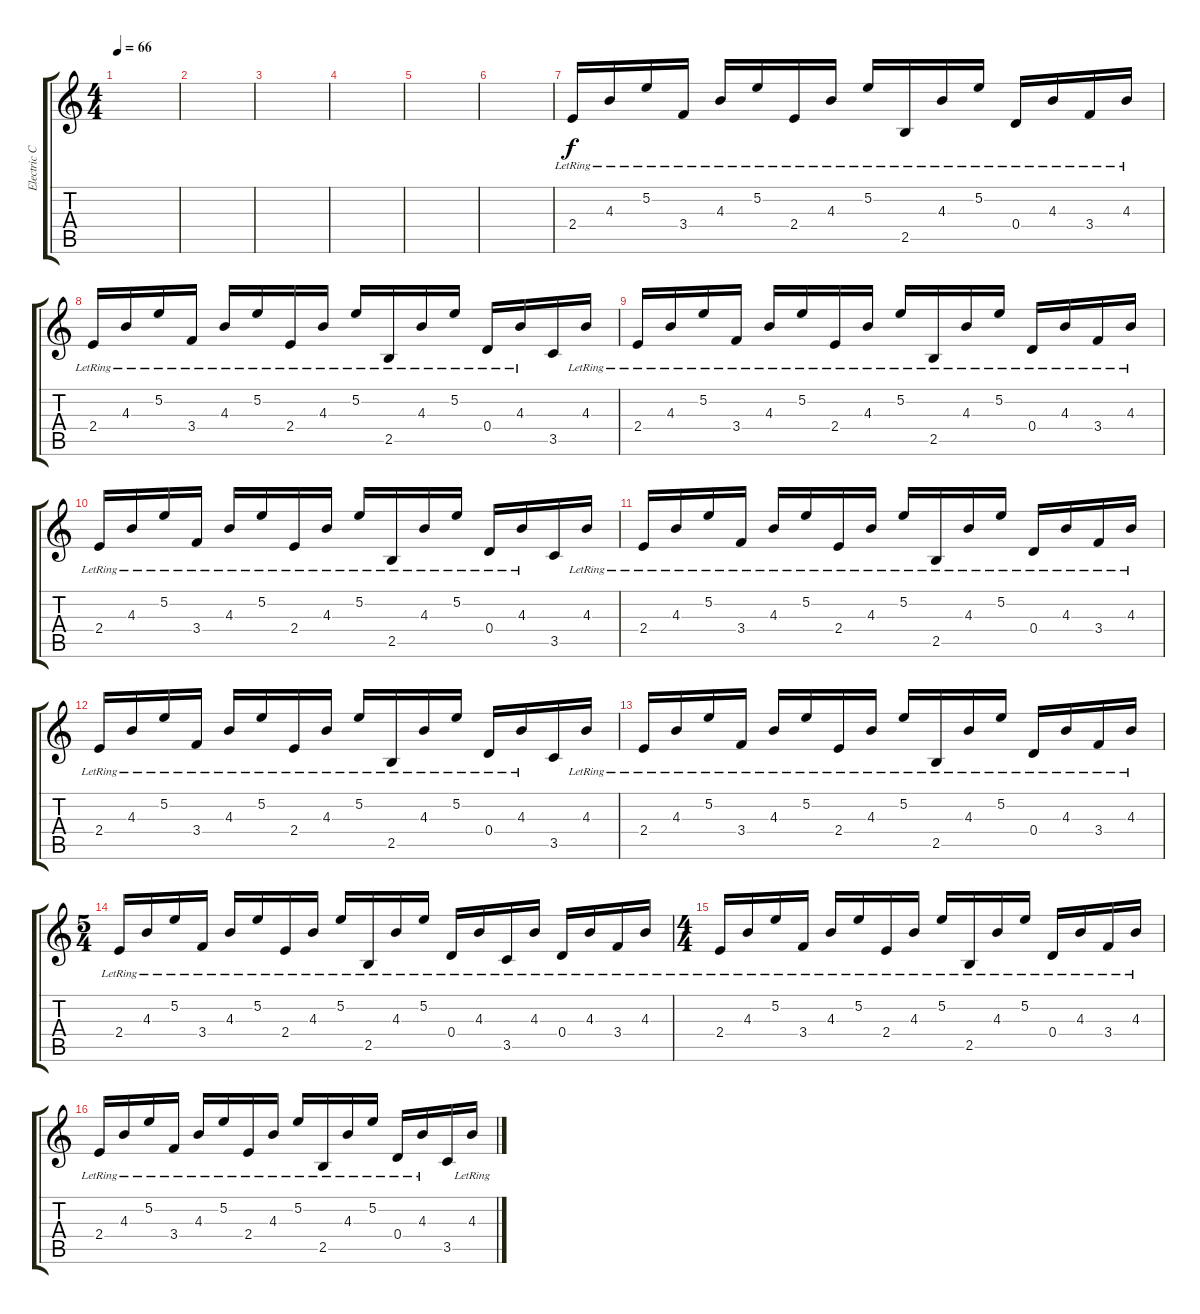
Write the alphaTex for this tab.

\track ("Electric Clean" "Electric C") {instrument electricguitarclean}
\staff {score tabs}
\tuning (E4 B3 G3 D3 A2 E2) {hide}
\ts (4 4)
\tempo 66
\clef g2
\ks c
|
|
|
|
|
|
2.4{lr}.16{dy f} 4.3{lr}.16 5.2{lr}.16 3.4{lr}.16 4.3{lr}.16 5.2{lr}.16 2.4{lr}.16 4.3{lr}.16 5.2{lr}.16 2.5{lr}.16 4.3{lr}.16 5.2{lr}.16 0.4{lr}.16 4.3{lr}.16 3.4{lr}.16 4.3{lr}.16 |
2.4{lr}.16 4.3{lr}.16 5.2{lr}.16 3.4{lr}.16 4.3{lr}.16 5.2{lr}.16 2.4{lr}.16 4.3{lr}.16 5.2{lr}.16 2.5{lr}.16 4.3{lr}.16 5.2{lr}.16 0.4{lr}.16 4.3{lr}.16 3.5.16 4.3{lr}.16 |
2.4{lr}.16 4.3{lr}.16 5.2{lr}.16 3.4{lr}.16 4.3{lr}.16 5.2{lr}.16 2.4{lr}.16 4.3{lr}.16 5.2{lr}.16 2.5{lr}.16 4.3{lr}.16 5.2{lr}.16 0.4{lr}.16 4.3{lr}.16 3.4{lr}.16 4.3{lr}.16 |
2.4{lr}.16 4.3{lr}.16 5.2{lr}.16 3.4{lr}.16 4.3{lr}.16 5.2{lr}.16 2.4{lr}.16 4.3{lr}.16 5.2{lr}.16 2.5{lr}.16 4.3{lr}.16 5.2{lr}.16 0.4{lr}.16 4.3{lr}.16 3.5.16 4.3{lr}.16 |
2.4{lr}.16 4.3{lr}.16 5.2{lr}.16 3.4{lr}.16 4.3{lr}.16 5.2{lr}.16 2.4{lr}.16 4.3{lr}.16 5.2{lr}.16 2.5{lr}.16 4.3{lr}.16 5.2{lr}.16 0.4{lr}.16 4.3{lr}.16 3.4{lr}.16 4.3{lr}.16 |
2.4{lr}.16 4.3{lr}.16 5.2{lr}.16 3.4{lr}.16 4.3{lr}.16 5.2{lr}.16 2.4{lr}.16 4.3{lr}.16 5.2{lr}.16 2.5{lr}.16 4.3{lr}.16 5.2{lr}.16 0.4{lr}.16 4.3{lr}.16 3.5.16 4.3{lr}.16 |
2.4{lr}.16 4.3{lr}.16 5.2{lr}.16 3.4{lr}.16 4.3{lr}.16 5.2{lr}.16 2.4{lr}.16 4.3{lr}.16 5.2{lr}.16 2.5{lr}.16 4.3{lr}.16 5.2{lr}.16 0.4{lr}.16 4.3{lr}.16 3.4{lr}.16 4.3{lr}.16 |
\ts (5 4)
2.4{lr}.16 4.3{lr}.16 5.2{lr}.16 3.4{lr}.16 4.3{lr}.16 5.2{lr}.16 2.4{lr}.16 4.3{lr}.16 5.2{lr}.16 2.5{lr}.16 4.3{lr}.16 5.2{lr}.16 0.4{lr}.16 4.3{lr}.16 3.5{lr}.16 4.3{lr}.16 0.4{lr}.16 4.3{lr}.16 3.4{lr}.16 4.3{lr}.16 |
\ts (4 4)
2.4{lr}.16 4.3{lr}.16 5.2{lr}.16 3.4{lr}.16 4.3{lr}.16 5.2{lr}.16 2.4{lr}.16 4.3{lr}.16 5.2{lr}.16 2.5{lr}.16 4.3{lr}.16 5.2{lr}.16 0.4{lr}.16 4.3{lr}.16 3.4{lr}.16 4.3{lr}.16 |
2.4{lr}.16 4.3{lr}.16 5.2{lr}.16 3.4{lr}.16 4.3{lr}.16 5.2{lr}.16 2.4{lr}.16 4.3{lr}.16 5.2{lr}.16 2.5{lr}.16 4.3{lr}.16 5.2{lr}.16 0.4{lr}.16 4.3{lr}.16 3.5.16 4.3{lr}.16
